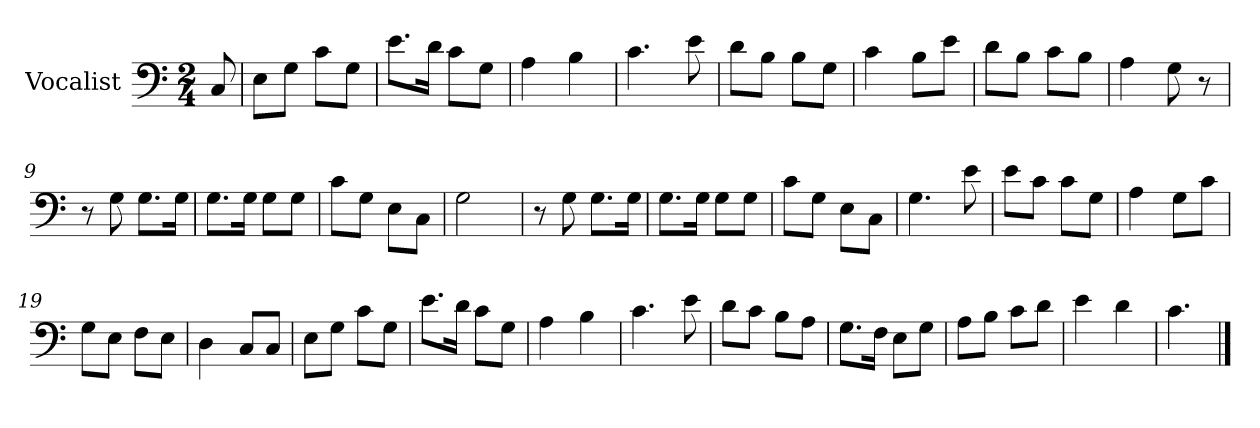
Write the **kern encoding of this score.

**kern
*part1
*staff1
*I"Vocalist
*k[]
*C:
*M2/4
=
8C
=1
8EL
8GJ
8cL
8GJ
=2
8.eL
16dJk
8cL
8GJ
=3
4A
4B
=4
4.c
8e
=5
8dL
8BJ
8BL
8GJ
=6
4c
8BL
8eJ
=7
8dL
8BJ
8cL
8BJ
=8
4A
8G
8r
=9
8r
8G
8.GL
16GJk
=10
8.GL
16GJk
8GL
8GJ
=11
8cL
8GJ
8EL
8CJ
=12
2G
=13
8r
8G
8.GL
16GJk
=14
8.GL
16GJk
8GL
8GJ
=15
8cL
8GJ
8EL
8CJ
=16
4.G
8e
=17
8eL
8cJ
8cL
8GJ
=18
4A
8GL
8cJ
=19
8GL
8EJ
8FL
8EJ
=20
4D
8CL
8CJ
=21
8EL
8GJ
8cL
8GJ
=22
8.eL
16dJk
8cL
8GJ
=23
4A
4B
=24
4.c
8e
=25
8dL
8cJ
8BL
8AJ
=26
8.GL
16FJk
8EL
8GJ
=27
8AL
8BJ
8cL
8dJ
=28
4e
4d
=29
4.c
==
*-
